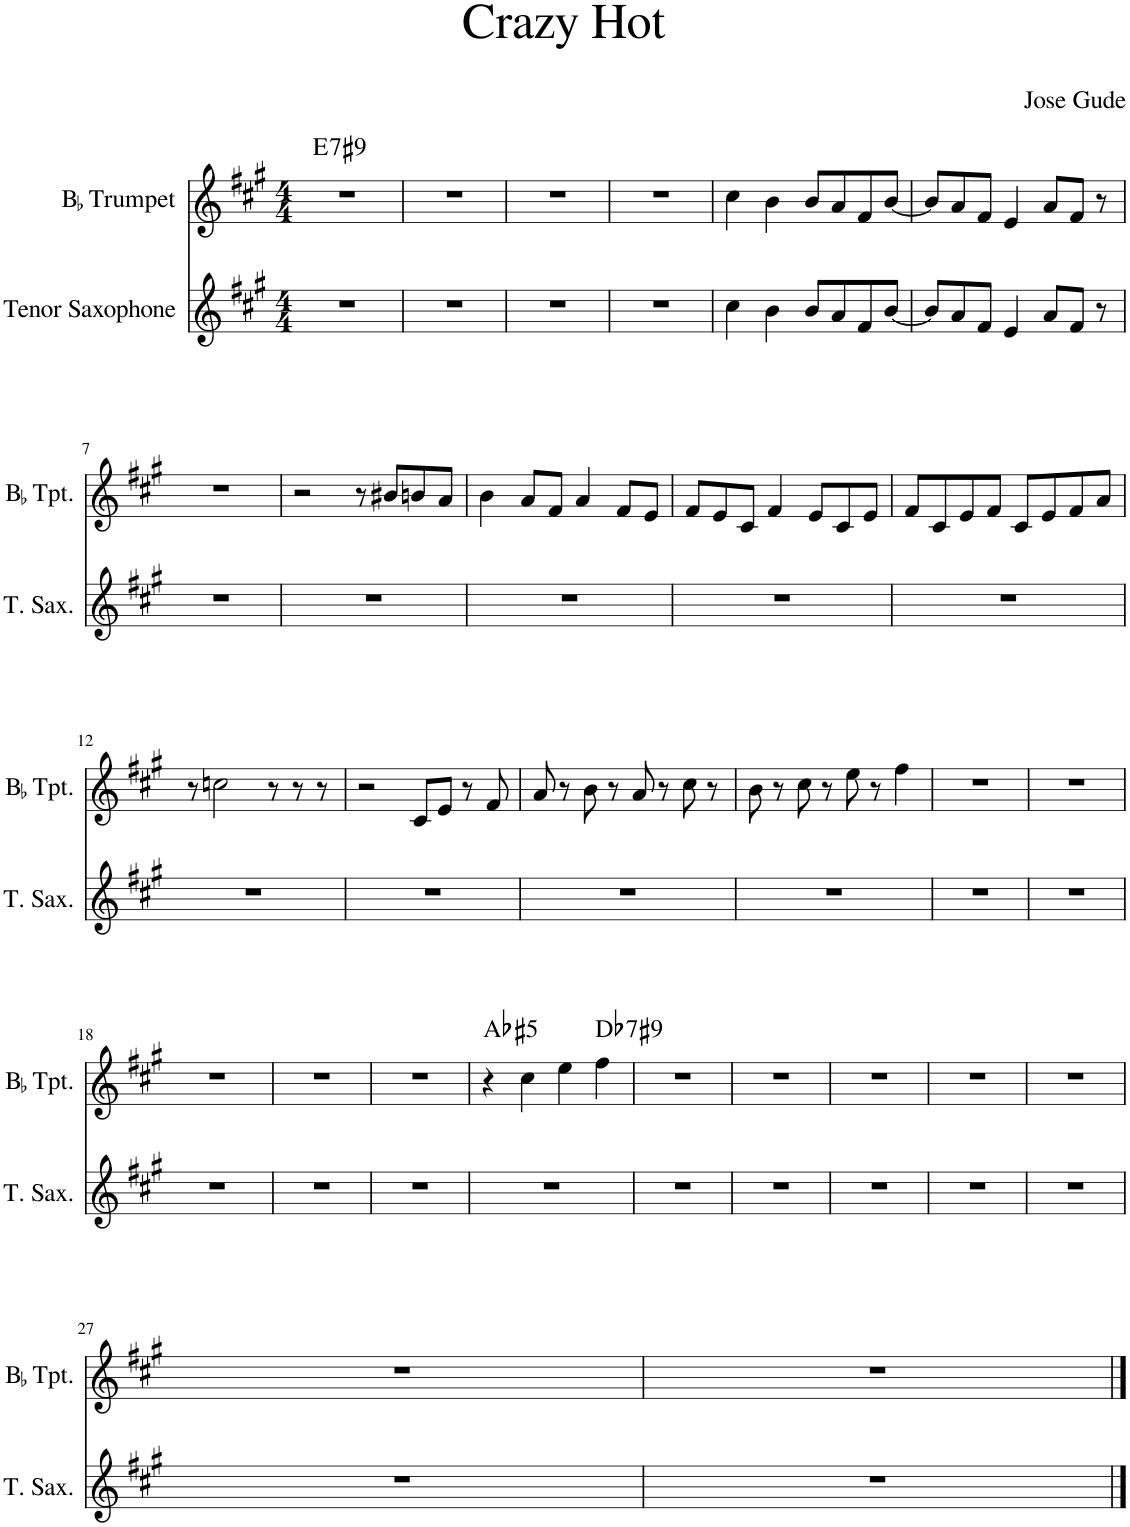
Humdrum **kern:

**kern	**kern	**harte
*part2	*part1	*part1
*staff2	*staff1	*
*I"Tenor Saxophone	*I"BaccidentalFlat Trumpet	*
*I'T. Sax.	*I'BaccidentalFlat Tpt.	*
*clefG2	*clefG2	*
*Trd8c14	*Trd1c2	*
*k[f#c#g#]	*k[f#c#g#]	*
*M4/4	*M4/4	*
=1	=1	=1
!	!	!LO:H:kt=7
1r	1r	E:7(#9)
=2	=2	=2
1r	1r	.
=3	=3	=3
1r	1r	.
=4	=4	=4
1r	1r	.
=5	=5	=5
4cc#\	4cc#\	.
4b\	4b\	.
8b/L	8b/L	.
8a/	8a/	.
8f#/	8f#/	.
[8b/J	[8b/J	.
=6	=6	=6
8b/L]	8b/L]	.
8a/	8a/	.
8f#/J	8f#/J	.
4e/	4e/	.
8a/L	8a/L	.
8f#/J	8f#/J	.
8r	8r	.
!!LO:LB:g=z
=7	=7	=7
1r	1r	.
=8	=8	=8
1r	2r	.
.	8r	.
.	8b#X/L	.
.	8bn/	.
.	8a/J	.
=9	=9	=9
1r	4b\	.
.	8a/L	.
.	8f#/J	.
.	4a/	.
.	8f#/L	.
.	8e/J	.
=10	=10	=10
1r	8f#/L	.
.	8e/	.
.	8c#/J	.
.	4f#/	.
.	8e/L	.
.	8c#/	.
.	8e/J	.
=11	=11	=11
1r	8f#/L	.
.	8c#/	.
.	8e/	.
.	8f#/J	.
.	8c#/L	.
.	8e/	.
.	8f#/	.
.	8a/J	.
!!LO:LB:g=z
=12	=12	=12
1r	8r	.
.	2ccn\	.
.	8r	.
.	8r	.
.	8r	.
=13	=13	=13
1r	2r	.
.	8c#/L	.
.	8e/J	.
.	8r	.
.	8f#/	.
=14	=14	=14
1r	8a/	.
.	8r	.
.	8b\	.
.	8r	.
.	8a/	.
.	8r	.
.	8cc#\	.
.	8r	.
=15	=15	=15
1r	8b\	.
.	8r	.
.	8cc#\	.
.	8r	.
.	8ee\	.
.	8r	.
.	4ff#\	.
=16	=16	=16
1r	1r	.
=17	=17	=17
1r	1r	.
!!LO:LB:g=z
=18	=18	=18
1r	1r	.
=19	=19	=19
1r	1r	.
=20	=20	=20
1r	1r	.
=21	=21	=21
!	!	!LO:H:n=2:kt=N.C.
1r	4r	Ab:(3,#5) N
.	4cc#\	.
.	4ee\	.
!	!	!LO:H:kt=7
.	4ff#\	Db:7(#9)
=22	=22	=22
1r	1r	.
=23	=23	=23
1r	1r	.
=24	=24	=24
1r	1r	.
=25	=25	=25
1r	1r	.
=26	=26	=26
1r	1r	.
!!LO:LB:g=z
=27	=27	=27
1r	1r	.
=28	=28	=28
1r	1r	.
==	==	==
*-	*-	*-
